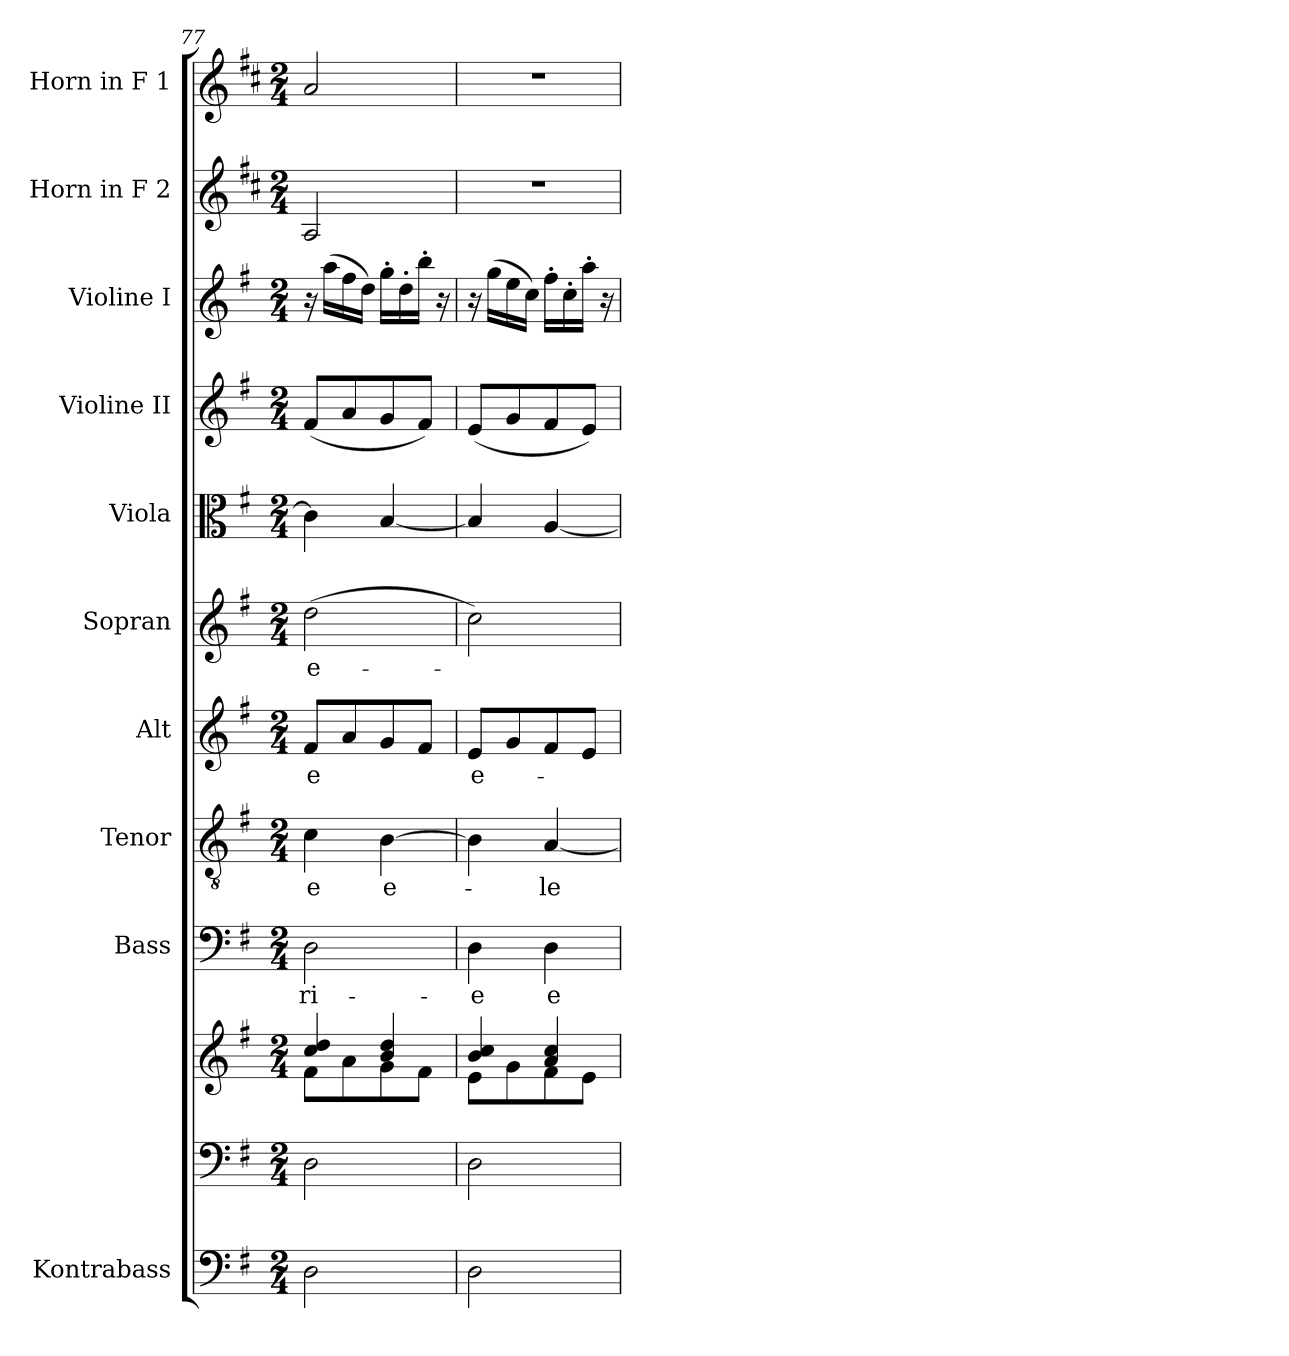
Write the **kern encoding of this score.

**kern	**kern	**kern	**kern	**text	**kern	**text	**kern	**text	**kern	**text	**kern	**kern	**kern	**kern	**kern
*part11	*part10	*part10	*part9	*part9	*part8	*part8	*part7	*part7	*part6	*part6	*part5	*part4	*part3	*part2	*part1
*staff12	*staff11	*staff10	*staff9	*staff9	*staff8	*staff8	*staff7	*staff7	*staff6	*staff6	*staff5	*staff4	*staff3	*staff2	*staff1
*I"Kontrabass	*	*	*I"Bass	*	*I"Tenor	*	*I"Alt	*	*I"Sopran	*	*I"Viola	*I"Violine II	*I"Violine I	*I"Horn in F 2	*I"Horn in F 1
*I'Kb.	*	*	*I'B.	*	*I'T.	*	*I'A.	*	*I'S.	*	*I'Vla.	*I'Vl. II	*I'Vl. I	*	*
!!LO:PB:g=z
*clefF4	*clefF4	*clefG2	*clefF4	*	*clefGv2	*	*clefG2	*	*clefG2	*	*clefC3	*clefG2	*clefG2	*clefG2	*clefG2
*ITrd7c12	*	*	*	*	*	*	*	*	*	*	*	*	*	*ITrd4c7	*ITrd4c7
*k[f#]	*k[f#]	*k[f#]	*k[f#]	*	*k[f#]	*	*k[f#]	*	*k[f#]	*	*k[f#]	*k[f#]	*k[f#]	*k[f#]	*k[f#]
*G:	*G:	*G:	*G:	*	*G:	*	*G:	*	*G:	*	*G:	*G:	*G:	*G:	*G:
*M2/4	*M2/4	*M2/4	*M2/4	*	*M2/4	*	*M2/4	*	*M2/4	*	*M2/4	*M2/4	*M2/4	*M2/4	*M2/4
=77	=77	=77	=77	=77	=77	=77	=77	=77	=77	=77	=77	=77	=77	=77	=77
*	*	*^	*	*	*	*	*	*	*	*	*	*	*	*	*
!	!	!	!	!	!LO:LY:b	!	!LO:LY:b	!	!LO:LY:b	!	!LO:LY:b	!	!	!	!	!
2DD\	2D\	4cc/ 4dd/	8f#\L	2D\	-ri-	4c\	-e	8f#/L	-e	(>2dd\	e-	4c\]	(<8f#/L	16r	2D/	2d/
.	.	.	.	.	.	.	.	.	.	.	.	.	.	(>16aa\LL	.	.
.	.	.	8a\	.	.	.	.	8a/	.	.	.	.	8a/	16ff#\	.	.
.	.	.	.	.	.	.	.	.	.	.	.	.	.	16dd\JJ)	.	.
!	!	!	!	!	!	!	!LO:LY:b	!	!	!	!	!	!	!	!	!
.	.	4b/ 4dd/	8g\	.	.	[4B\	e-	8g/	.	.	.	[4B/	8g/	16gg'>\LL	.	.
.	.	.	.	.	.	.	.	.	.	.	.	.	.	16dd'>\	.	.
.	.	.	8f#\J	.	.	.	.	8f#/J	.	.	.	.	8f#/J)	16bb'>\JJ	.	.
.	.	.	.	.	.	.	.	.	.	.	.	.	.	16r	.	.
=78	=78	=78	=78	=78	=78	=78	=78	=78	=78	=78	=78	=78	=78	=78	=78	=78
!	!	!	!	!	!LO:LY:b	!	!	!	!LO:LY:b	!	!	!	!	!	!	!
2DD\	2D\	4b/ 4cc/	8e\L	4D\	-e	4B\]	.	8e/L	e-	2cc\)	.	4B/]	(<8e/L	16r	2r	2r
.	.	.	.	.	.	.	.	.	.	.	.	.	.	(>16gg\LL	.	.
.	.	.	8g\	.	.	.	.	8g/	.	.	.	.	8g/	16ee\	.	.
.	.	.	.	.	.	.	.	.	.	.	.	.	.	16cc\JJ)	.	.
!	!	!	!	!	!LO:LY:b	!	!LO:LY:b	!	!	!	!	!	!	!	!	!
.	.	4a/ 4cc/	8f#\	4D\	e-	[4A/	-le-	8f#/	.	.	.	[4A/	8f#/	16ff#'>\LL	.	.
.	.	.	.	.	.	.	.	.	.	.	.	.	.	16cc'>\	.	.
.	.	.	8e\J	.	.	.	.	8e/J	.	.	.	.	8e/J)	16aa'>\JJ	.	.
.	.	.	.	.	.	.	.	.	.	.	.	.	.	16r	.	.
*	*	*v	*v	*	*	*	*	*	*	*	*	*	*	*	*	*
=	=	=	=	=	=	=	=	=	=	=	=	=	=	=	=
*-	*-	*-	*-	*-	*-	*-	*-	*-	*-	*-	*-	*-	*-	*-	*-
